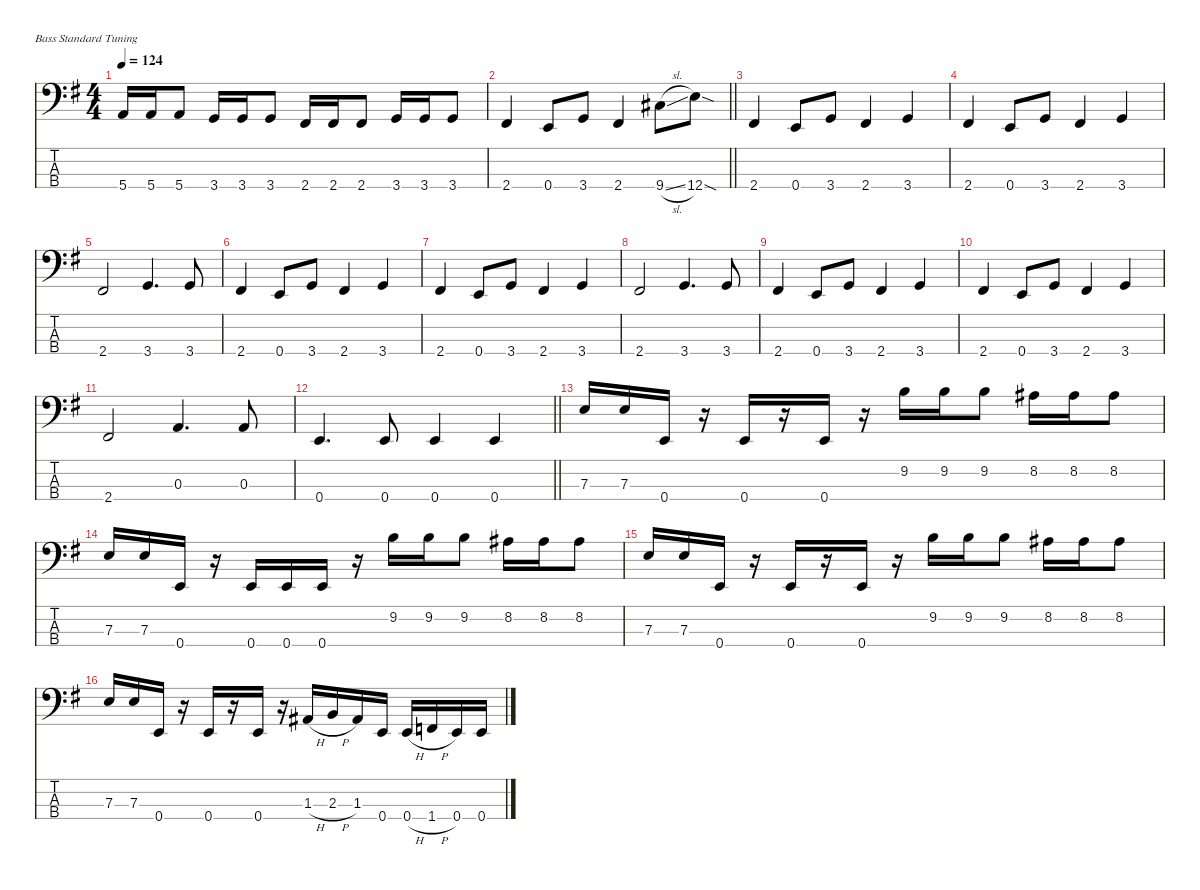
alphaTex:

\defaultSystemsLayout 4
\hideDynamics
\bracketExtendMode nobrackets
\singleTrackTrackNamePolicy hidden
\multiTrackTrackNamePolicy hidden
\otherSystemsTrackNameOrientation horizontal
\track ("Bass Gtr" "el.bs.") {defaultSystemsLayout 4 instrument electricbasspick}
\staff {score tabs}
\tuning (G2 D2 A1 E1)
\ts (4 4)
\beaming (8 2 2 2 2)
\tempo 124
\clef f4
\ks eminor
5.4{acc forcenatural}.16{dy fff beam Up} 5.4{acc forcenatural}.16{beam Up} 5.4{acc forcenatural}.8{beam Up} 3.4{acc forcenatural}.16{beam Up} 3.4{acc forcenatural}.16{beam Up} 3.4{acc forcenatural}.8{beam Up} 2.4{acc #}.16{beam Up} 2.4{acc #}.16{beam Up} 2.4{acc #}.8{beam Up} 3.4{acc forcenatural}.16{beam Up} 3.4{acc forcenatural}.16{beam Up} 3.4{acc forcenatural}.8{beam Up} |
\barLineRight lightlight
2.4{acc #}.4{beam Up} 0.4{acc forcenatural}.8{beam Up} 3.4{acc forcenatural}.8{beam Up} 2.4{acc #}.4{beam Up} 9.4{sl acc #}.8{beam Down} 12.4{sod acc forcenatural}.8{beam Down} |
2.4{acc #}.4{beam Up} 0.4{acc forcenatural}.8{beam Up} 3.4{acc forcenatural}.8{beam Up} 2.4{acc #}.4{beam Up} 3.4{acc forcenatural}.4{beam Up} |
2.4{acc #}.4{beam Up} 0.4{acc forcenatural}.8{beam Up} 3.4{acc forcenatural}.8{beam Up} 2.4{acc #}.4{beam Up} 3.4{acc forcenatural}.4{beam Up} |
2.4{acc #}.2{beam Up} 3.4{acc forcenatural}.4{d beam Up} 3.4{acc forcenatural}.8{beam Up} |
2.4{acc #}.4{beam Up} 0.4{acc forcenatural}.8{beam Up} 3.4{acc forcenatural}.8{beam Up} 2.4{acc #}.4{beam Up} 3.4{acc forcenatural}.4{beam Up} |
2.4{acc #}.4{beam Up} 0.4{acc forcenatural}.8{beam Up} 3.4{acc forcenatural}.8{beam Up} 2.4{acc #}.4{beam Up} 3.4{acc forcenatural}.4{beam Up} |
2.4{acc #}.2{beam Up} 3.4{acc forcenatural}.4{d beam Up} 3.4{acc forcenatural}.8{beam Up} |
2.4{acc #}.4{beam Up} 0.4{acc forcenatural}.8{beam Up} 3.4{acc forcenatural}.8{beam Up} 2.4{acc #}.4{beam Up} 3.4{acc forcenatural}.4{beam Up} |
2.4{acc #}.4{beam Up} 0.4{acc forcenatural}.8{beam Up} 3.4{acc forcenatural}.8{beam Up} 2.4{acc #}.4{beam Up} 3.4{acc forcenatural}.4{beam Up} |
2.4{acc #}.2{beam Up} 0.3{acc forcenatural}.4{d beam Up} 0.3{acc forcenatural}.8{beam Up} |
\barLineRight lightlight
0.4{acc forcenatural}.4{d beam Up} 0.4{acc forcenatural}.8{beam Up} 0.4{acc forcenatural}.4{beam Up} 0.4{acc forcenatural}.4{beam Up} |
7.3{acc forcenatural}.16{beam Up} 7.3{acc forcenatural}.16{beam Up} 0.4{acc forcenatural}.16{beam Up} r.16{beam Up} 0.4{acc forcenatural}.16{beam Up} r.16{beam Up} 0.4{acc forcenatural}.16{beam Up} r.16{beam Up} 9.2{acc forcenatural}.16{beam Down} 9.2{acc forcenatural}.16{beam Down} 9.2{acc forcenatural}.8{beam Down} 8.2{acc #}.16{beam Down} 8.2{acc #}.16{beam Down} 8.2{acc #}.8{beam Down} |
7.3{acc forcenatural}.16{beam Up} 7.3{acc forcenatural}.16{beam Up} 0.4{acc forcenatural}.16{beam Up} r.16{beam Up} 0.4{acc forcenatural}.16{beam Up} 0.4{acc forcenatural}.16{beam Up} 0.4{acc forcenatural}.16{beam Up} r.16{beam Up} 9.2{acc forcenatural}.16{beam Down} 9.2{acc forcenatural}.16{beam Down} 9.2{acc forcenatural}.8{beam Down} 8.2{acc #}.16{beam Down} 8.2{acc #}.16{beam Down} 8.2{acc #}.8{beam Down} |
7.3{acc forcenatural}.16{beam Up} 7.3{acc forcenatural}.16{beam Up} 0.4{acc forcenatural}.16{beam Up} r.16{beam Up} 0.4{acc forcenatural}.16{beam Up} r.16{beam Up} 0.4{acc forcenatural}.16{beam Up} r.16{beam Up} 9.2{acc forcenatural}.16{beam Down} 9.2{acc forcenatural}.16{beam Down} 9.2{acc forcenatural}.8{beam Down} 8.2{acc #}.16{beam Down} 8.2{acc #}.16{beam Down} 8.2{acc #}.8{beam Down} |
7.3{acc forcenatural}.16{beam Up} 7.3{acc forcenatural}.16{beam Up} 0.4{acc forcenatural}.16{beam Up} r.16{beam Up} 0.4{acc forcenatural}.16{beam Up} r.16{beam Up} 0.4{acc forcenatural}.16{beam Up} r.16{beam Up} 1.3{h acc #}.16{beam Up} 2.3{h acc forcenatural}.16{beam Up} 1.3{acc #}.16{beam Up} 0.4{acc forcenatural}.16{beam Up} 0.4{h acc forcenatural}.16{beam Up} 1.4{h acc forcenatural}.16{beam Up} 0.4{acc forcenatural}.16{beam Up} 0.4{acc forcenatural}.16{beam Up}
